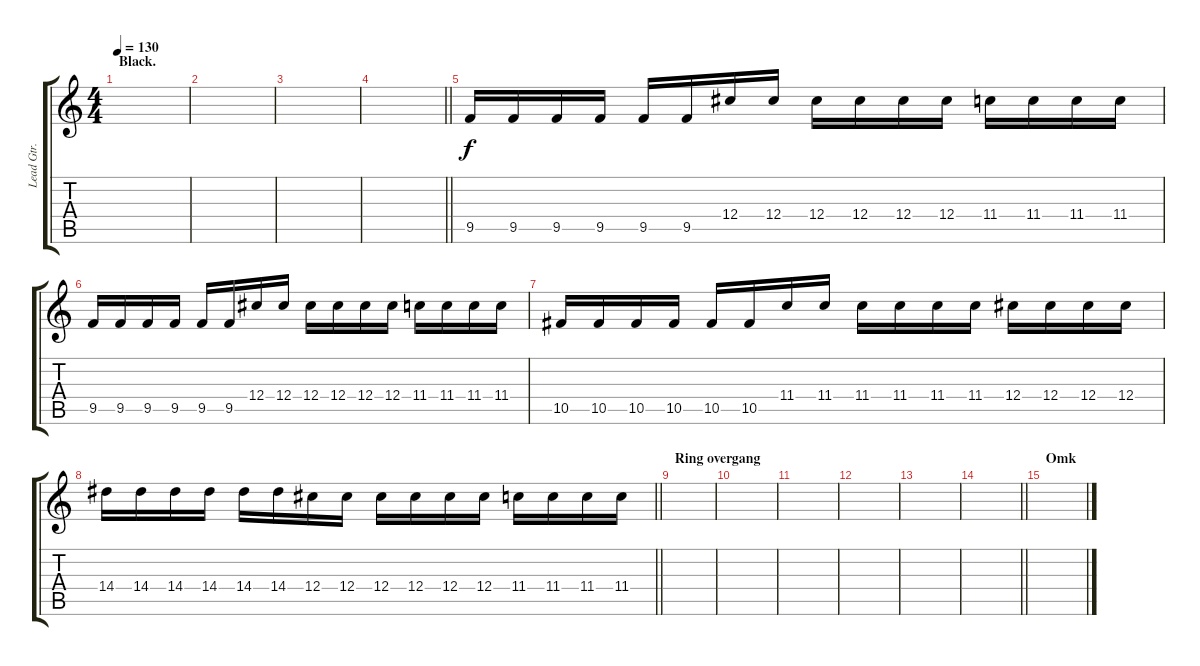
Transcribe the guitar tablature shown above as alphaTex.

\track ("Lead Gtr." "Lead Gtr.") {instrument distortionguitar}
\staff {score tabs}
\tuning (Eb4 Bb3 Gb3 Db3 Ab2 Eb2) {hide}
\ts (4 4)
\section ("" "Black.")
\tempo 130
\clef g2
\ks c
|
|
|
\barLineRight lightlight
|
9.5.16 9.5.16 9.5.16 9.5.16 9.5.16 9.5.16 12.4.16 12.4.16 12.4.16 12.4.16 12.4.16 12.4.16 11.4.16 11.4.16 11.4.16 11.4.16 |
9.5.16 9.5.16 9.5.16 9.5.16 9.5.16 9.5.16 12.4.16 12.4.16 12.4.16 12.4.16 12.4.16 12.4.16 11.4.16 11.4.16 11.4.16 11.4.16 |
10.5.16 10.5.16 10.5.16 10.5.16 10.5.16 10.5.16 11.4.16 11.4.16 11.4.16 11.4.16 11.4.16 11.4.16 12.4.16 12.4.16 12.4.16 12.4.16 |
\barLineRight lightlight
14.4.16 14.4.16 14.4.16 14.4.16 14.4.16 14.4.16 12.4.16 12.4.16 12.4.16 12.4.16 12.4.16 12.4.16 11.4.16 11.4.16 11.4.16 11.4.16 |
\section ("" "Ring overgang")
|
|
|
|
|
\barLineRight lightlight
|
\section ("" "Omk")
